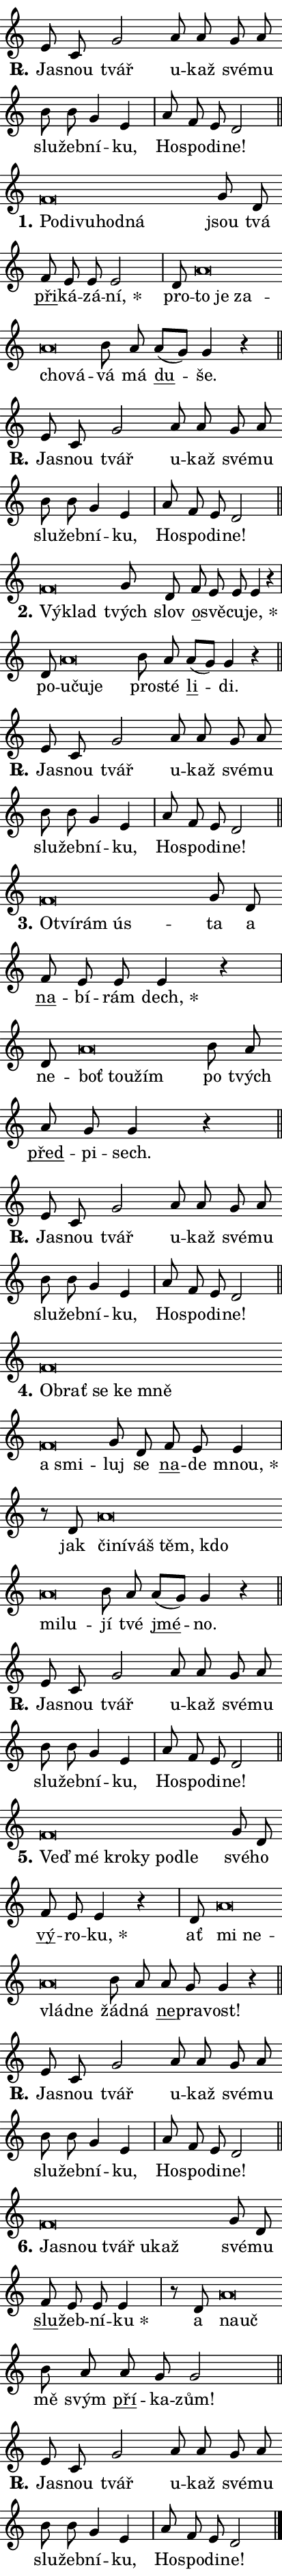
\version "2.22.1"
\header { tagline = "" }
\paper {
  indent = 0\cm
  top-margin = 0\cm
  right-margin = 0\cm
  bottom-margin = 0\cm
  left-margin = 0\cm
  paper-width = 7\cm
  page-breaking = #ly:one-page-breaking
  system-system-spacing.basic-distance = #11
  score-system-spacing.basic-distance = #11
  ragged-last = ##f
}


%% Author: Thomas Morley
%% https://lists.gnu.org/archive/html/lilypond-user/2020-05/msg00002.html
#(define (line-position grob)
"Returns position of @var[grob} in current system:
   @code{'start}, if at first time-step
   @code{'end}, if at last time-step
   @code{'middle} otherwise
"
  (let* ((col (ly:item-get-column grob))
         (ln (ly:grob-object col 'left-neighbor))
         (rn (ly:grob-object col 'right-neighbor))
         (col-to-check-left (if (ly:grob? ln) ln col))
         (col-to-check-right (if (ly:grob? rn) rn col))
         (break-dir-left
           (and
             (ly:grob-property col-to-check-left 'non-musical #f)
             (ly:item-break-dir col-to-check-left)))
         (break-dir-right
           (and
             (ly:grob-property col-to-check-right 'non-musical #f)
             (ly:item-break-dir col-to-check-right))))
        (cond ((eqv? 1 break-dir-left) 'start)
              ((eqv? -1 break-dir-right) 'end)
              (else 'middle))))

#(define (tranparent-at-line-position vctor)
  (lambda (grob)
  "Relying on @code{line-position} select the relevant enry from @var{vctor}.
Used to determine transparency,"
    (case (line-position grob)
      ((end) (not (vector-ref vctor 0)))
      ((middle) (not (vector-ref vctor 1)))
      ((start) (not (vector-ref vctor 2))))))

noteHeadBreakVisibility =
#(define-music-function (break-visibility)(vector?)
"Makes @code{NoteHead}s transparent relying on @var{break-visibility}"
#{
  \override NoteHead.transparent =
    #(tranparent-at-line-position break-visibility)
#})

#(define delete-ledgers-for-transparent-note-heads
  (lambda (grob)
    "Reads whether a @code{NoteHead} is transparent.
If so this @code{NoteHead} is removed from @code{'note-heads} from
@var{grob}, which is supposed to be @code{LedgerLineSpanner}.
As a result ledgers are not printed for this @code{NoteHead}"
    (let* ((nhds-array (ly:grob-object grob 'note-heads))
           (nhds-list
             (if (ly:grob-array? nhds-array)
                 (ly:grob-array->list nhds-array)
                 '()))
           ;; Relies on the transparent-property being done before
           ;; Staff.LedgerLineSpanner.after-line-breaking is executed.
           ;; This is fragile ...
           (to-keep
             (remove
               (lambda (nhd)
                 (ly:grob-property nhd 'transparent #f))
               nhds-list)))
      ;; TODO find a better method to iterate over grob-arrays, similiar
      ;; to filter/remove etc for lists
      ;; For now rebuilt from scratch
      (set! (ly:grob-object grob 'note-heads)  '())
      (for-each
        (lambda (nhd)
          (ly:pointer-group-interface::add-grob grob 'note-heads nhd))
        to-keep))))

hideNotes = {
  \noteHeadBreakVisibility #begin-of-line-visible
}
unHideNotes = {
  \noteHeadBreakVisibility #all-visible
}

% work-around for resetting accidentals
% https://lilypond.org/doc/v2.23/Documentation/notation/displaying-rhythms#unmetered-music
cadenzaMeasure = {
  \cadenzaOff
  \partial 1024 s1024
  \cadenzaOn
}

#(define-markup-command (accent layout props text) (markup?)
  "Underline accented syllable"
  (interpret-markup layout props
    #{\markup \override #'(offset . 4.3) \underline { #text }#}))

responsum = \markup \concat {
  "R" \hspace #-1.05 \path #0.1 #'((moveto 0 0.07) (lineto 0.9 0.8)) \hspace #0.05 "."
}

\layout {
    \context {
        \Staff
        \remove "Time_signature_engraver"
        \override LedgerLineSpanner.after-line-breaking = #delete-ledgers-for-transparent-note-heads
    }
    \context {
        \Voice {
            \override NoteHead.output-attributes = #'((class . "notehead"))
            \override Hairpin.height = #0.55
        }
    }
    \context {
        \Lyrics {
            \override StanzaNumber.output-attributes = #'((class . "stanzanumber"))
            \override LyricSpace.minimum-distance = #0.9
            \override LyricText.font-name = #"TeX Gyre Schola"
            \override LyricText.font-size = 1
            \override StanzaNumber.font-name = #"TeX Gyre Schola Bold"
            \override StanzaNumber.font-size = 1
        }
    }
}

% magnetic-lyrics.ily
%
%   written by
%     Jean Abou Samra <jean@abou-samra.fr>
%     Werner Lemberg <wl@gnu.org>
%
%   adapted by
%     Jiri Hon <jiri.hon@gmail.com>
%
% Version 2022-Apr-15

% https://www.mail-archive.com/lilypond-user@gnu.org/msg149350.html

#(define (Left_hyphen_pointer_engraver context)
   "Collect syllable-hyphen-syllable occurrences in lyrics and store
them in properties.  This engraver only looks to the left.  For
example, if the lyrics input is @code{foo -- bar}, it does the
following.

@itemize @bullet
@item
Set the @code{text} property of the @code{LyricHyphen} grob between
@q{foo} and @q{bar} to @code{foo}.

@item
Set the @code{left-hyphen} property of the @code{LyricText} grob with
text @q{foo} to the @code{LyricHyphen} grob between @q{foo} and
@q{bar}.
@end itemize

Use this auxiliary engraver in combination with the
@code{lyric-@/text::@/apply-@/magnetic-@/offset!} hook."
   (let ((hyphen #f)
         (text #f))
     (make-engraver
      (acknowledgers
       ((lyric-syllable-interface engraver grob source-engraver)
        (set! text grob)))
      (end-acknowledgers
       ((lyric-hyphen-interface engraver grob source-engraver)
        ;(when (not (grob::has-interface grob 'lyric-space-interface))
          (set! hyphen grob)));)
      ((stop-translation-timestep engraver)
       (when (and text hyphen)
         (ly:grob-set-object! text 'left-hyphen hyphen))
       (set! text #f)
       (set! hyphen #f)))))

#(define (lyric-text::apply-magnetic-offset! grob)
   "If the space between two syllables is less than the value in
property @code{LyricText@/.details@/.squash-threshold}, move the right
syllable to the left so that it gets concatenated with the left
syllable.

Use this function as a hook for
@code{LyricText@/.after-@/line-@/breaking} if the
@code{Left_@/hyphen_@/pointer_@/engraver} is active."
   (let ((hyphen (ly:grob-object grob 'left-hyphen #f)))
     (when hyphen
       (let ((left-text (ly:spanner-bound hyphen LEFT)))
         (when (grob::has-interface left-text 'lyric-syllable-interface)
           (let* ((common (ly:grob-common-refpoint grob left-text X))
                  (this-x-ext (ly:grob-extent grob common X))
                  (left-x-ext
                   (begin
                     ;; Trigger magnetism for left-text.
                     (ly:grob-property left-text 'after-line-breaking)
                     (ly:grob-extent left-text common X)))
                  ;; `delta` is the gap width between two syllables.
                  (delta (- (interval-start this-x-ext)
                            (interval-end left-x-ext)))
                  (details (ly:grob-property grob 'details))
                  (threshold (assoc-get 'squash-threshold details 0.2)))
             (when (< delta threshold)
               (let* (;; We have to manipulate the input text so that
                      ;; ligatures crossing syllable boundaries are not
                      ;; disabled.  For languages based on the Latin
                      ;; script this is essentially a beautification.
                      ;; However, for non-Western scripts it can be a
                      ;; necessity.
                      (lt (ly:grob-property left-text 'text))
                      (rt (ly:grob-property grob 'text))
                      (is-space (grob::has-interface hyphen 'lyric-space-interface))
                      (space (if is-space " " ""))
                      (space-markup (grob-interpret-markup grob " "))
                      (space-size (interval-length (ly:stencil-extent space-markup X)))
                      (extra-delta (if is-space space-size 0))
                      ;; Append new syllable.
                      (ltrt-space (if (and (string? lt) (string? rt))
                                (string-append lt space rt)
                                (make-concat-markup (list lt space rt))))
                      ;; Right-align `ltrt` to the right side.
                      (ltrt-space-markup (grob-interpret-markup
                               grob
                               (make-translate-markup
                                (cons (interval-length this-x-ext) 0)
                                (make-right-align-markup ltrt-space)))))
                 (begin
                   ;; Don't print `left-text`.
                   (ly:grob-set-property! left-text 'stencil #f)
                   ;; Set text and stencil (which holds all collected
                   ;; syllables so far) and shift it to the left.
                   (ly:grob-set-property! grob 'text ltrt-space)
                   (ly:grob-set-property! grob 'stencil ltrt-space-markup)
                   (ly:grob-translate-axis! grob (- (- delta extra-delta)) X))))))))))


#(define (lyric-hyphen::displace-bounds-first grob)
   ;; Make very sure this callback isn't triggered too early.
   (let ((left (ly:spanner-bound grob LEFT))
         (right (ly:spanner-bound grob RIGHT)))
     (ly:grob-property left 'after-line-breaking)
     (ly:grob-property right 'after-line-breaking)
     (ly:lyric-hyphen::print grob)))

squashThreshold = #0.4

\layout {
  \context {
    \Lyrics
    \consists #Left_hyphen_pointer_engraver
    \override LyricText.after-line-breaking =
      #lyric-text::apply-magnetic-offset!
    \override LyricHyphen.stencil = #lyric-hyphen::displace-bounds-first
    \override LyricText.details.squash-threshold = \squashThreshold
    \override LyricHyphen.minimum-distance = 0
    \override LyricHyphen.minimum-length = \squashThreshold
  }
}

squash = \override LyricText.details.squash-threshold = 9999
unSquash = \override LyricText.details.squash-threshold = \squashThreshold

left = \override LyricText.self-alignment-X = #LEFT
unLeft = \revert LyricText.self-alignment-X

starOffset = #(lambda (grob) 
                (let ((x_offset (ly:self-alignment-interface::aligned-on-x-parent grob)))
                  (if (= x_offset 0) 0 (+ x_offset 1.2))))

star = #(define-music-function (syllable)(string?)
"Append star separator at the end of a syllable"
#{
  \once \override LyricText.X-offset = #starOffset
  \lyricmode { \markup {
    #syllable
    \override #'((font-name . "TeX Gyre Schola Bold")) \hspace #0.2 \lower #0.65 \larger "*"
  } }
#})

starAccent = #(define-music-function (syllable)(string?)
"Append star separator at the end of a syllable and make accent"
#{
  \once \override LyricText.X-offset = #starOffset
  \lyricmode { \markup {
    \accent #syllable
    \override #'((font-name . "TeX Gyre Schola Bold")) \hspace #0.2 \lower #0.65 \larger "*"
  } }
#})

breath = #(define-music-function (syllable)(string?)
"Append breathing indicator at the end of a syllable"
#{
  \lyricmode { \markup { #syllable "+" } }
#})

optionalBreath = #(define-music-function (syllable)(string?)
"Append optional breathing indicator at the end of a syllable"
#{
  \lyricmode { \markup { #syllable "(+)" } }
#})


\score {
    <<
        \new Voice = "melody" { \cadenzaOn \key c \major \relative { e'8 c g'2 a8 a \bar "" g a \bar "" b b \bar "" g4 e \cadenzaMeasure \bar "|" a8 f e d2 \cadenzaMeasure \bar "||" \break }
\relative { f'\breve*1/16 \hideNotes \breve*1/16 \bar "" \breve*1/16 \bar "" \breve*1/16 \breve*1/16 \bar "" \unHideNotes g8 d \bar "" f e e e2 \cadenzaMeasure \bar "|" d8 a'\breve*1/16 \hideNotes \breve*1/16 \bar "" \breve*1/16 \bar "" \breve*1/16 \breve*1/16 \bar "" \unHideNotes b8 a \bar "" a[( g)] g4 r \cadenzaMeasure \bar "||" \break }
\relative { e'8 c g'2 a8 a \bar "" g a \bar "" b b \bar "" g4 e \cadenzaMeasure \bar "|" a8 f e d2 \cadenzaMeasure \bar "||" \break }
\relative { f'\breve*1/16 \hideNotes \breve*1/16 \bar "" \unHideNotes g8 d \bar "" f e e e4 r \cadenzaMeasure \bar "|" d8 a'\breve*1/16 \hideNotes \breve*1/16 \breve*1/16 \bar "" \unHideNotes b8 a \bar "" a[( g)] g4 r \cadenzaMeasure \bar "||" \break }
\relative { e'8 c g'2 a8 a \bar "" g a \bar "" b b \bar "" g4 e \cadenzaMeasure \bar "|" a8 f e d2 \cadenzaMeasure \bar "||" \break }
\relative { f'\breve*1/16 \hideNotes \breve*1/16 \bar "" \breve*1/16 \breve*1/16 \bar "" \unHideNotes g8 d \bar "" f e e e4 r \cadenzaMeasure \bar "|" d8 a'\breve*1/16 \hideNotes \breve*1/16 \breve*1/16 \bar "" \unHideNotes b8 a \bar "" a g g4 r \cadenzaMeasure \bar "||" \break }
\relative { e'8 c g'2 a8 a \bar "" g a \bar "" b b \bar "" g4 e \cadenzaMeasure \bar "|" a8 f e d2 \cadenzaMeasure \bar "||" \break }
\relative { f'\breve*1/16 \hideNotes \breve*1/16 \bar "" \breve*1/16 \bar "" \breve*1/16 \bar "" \breve*1/16 \bar "" \breve*1/16 \breve*1/16 \bar "" \unHideNotes g8 d \bar "" f e e4 \cadenzaMeasure \bar "|" r8 d8 a'\breve*1/16 \hideNotes \breve*1/16 \bar "" \breve*1/16 \bar "" \breve*1/16 \bar "" \breve*1/16 \bar "" \breve*1/16 \breve*1/16 \bar "" \unHideNotes b8 a \bar "" a[( g)] g4 r \cadenzaMeasure \bar "||" \break }
\relative { e'8 c g'2 a8 a \bar "" g a \bar "" b b \bar "" g4 e \cadenzaMeasure \bar "|" a8 f e d2 \cadenzaMeasure \bar "||" \break }
\relative { f'\breve*1/16 \hideNotes \breve*1/16 \bar "" \breve*1/16 \bar "" \breve*1/16 \bar "" \breve*1/16 \breve*1/16 \bar "" \unHideNotes g8 d \bar "" f e e4 r \cadenzaMeasure \bar "|" d8 a'\breve*1/16 \hideNotes \breve*1/16 \bar "" \breve*1/16 \breve*1/16 \bar "" \unHideNotes b8 a \bar "" a g g4 r \cadenzaMeasure \bar "||" \break }
\relative { e'8 c g'2 a8 a \bar "" g a \bar "" b b \bar "" g4 e \cadenzaMeasure \bar "|" a8 f e d2 \cadenzaMeasure \bar "||" \break }
\relative { f'\breve*1/16 \hideNotes \breve*1/16 \bar "" \breve*1/16 \bar "" \breve*1/16 \breve*1/16 \bar "" \unHideNotes g8 d \bar "" f e e e4 \cadenzaMeasure \bar "|" r8 d8 a'\breve*1/16 \hideNotes \breve*1/16 \bar "" \unHideNotes b8 a \bar "" a g g2 \cadenzaMeasure \bar "||" \break }
\relative { e'8 c g'2 a8 a \bar "" g a \bar "" b b \bar "" g4 e \cadenzaMeasure \bar "|" a8 f e d2 \cadenzaMeasure \bar "||" \break } \bar "|." }
        \new Lyrics \lyricsto "melody" { \lyricmode { \set stanza = \responsum
Ja -- snou tvář u -- kaž své -- mu slu -- žeb -- ní -- ku, Ho -- spo -- di -- ne!
\set stanza = "1."
\left Po -- \squash di -- vu -- hod -- ná \unLeft \unSquash jsou tvá \markup \accent při -- ká -- zá -- \star ní, pro -- \left to \squash je za -- cho -- vá -- \unLeft \unSquash vá má \markup \accent du -- še.
\set stanza = \responsum
Ja -- snou tvář u -- kaž své -- mu slu -- žeb -- ní -- ku, Ho -- spo -- di -- ne!
\set stanza = "2."
\left Vý -- \squash klad \unLeft \unSquash tvých slov \markup \accent o -- svě -- cu -- \star je, po -- \left u -- \squash ču -- je \unLeft \unSquash pro -- sté \markup \accent li -- di.
\set stanza = \responsum
Ja -- snou tvář u -- kaž své -- mu slu -- žeb -- ní -- ku, Ho -- spo -- di -- ne!
\set stanza = "3."
\left O -- \squash tví -- rám ús -- \unLeft \unSquash ta a \markup \accent na -- bí -- rám \star dech, ne -- \left boť \squash tou -- žím \unLeft \unSquash po tvých \markup \accent před -- pi -- sech.
\set stanza = \responsum
Ja -- snou tvář u -- kaž své -- mu slu -- žeb -- ní -- ku, Ho -- spo -- di -- ne!
\set stanza = "4."
\left O -- \squash brať se ke mně a smi -- \unLeft \unSquash luj se \markup \accent na -- de \star mnou, jak \left či -- \squash ní -- váš těm, kdo mi -- lu -- \unLeft \unSquash jí tvé \markup \accent jmé -- no.
\set stanza = \responsum
Ja -- snou tvář u -- kaž své -- mu slu -- žeb -- ní -- ku, Ho -- spo -- di -- ne!
\set stanza = "5."
\left Veď \squash mé kro -- ky pod -- le \unLeft \unSquash své -- ho \markup \accent vý -- ro -- \star ku, ať \left mi \squash ne -- vlád -- ne \unLeft \unSquash žád -- ná \markup \accent ne -- pra -- vost!
\set stanza = \responsum
Ja -- snou tvář u -- kaž své -- mu slu -- žeb -- ní -- ku, Ho -- spo -- di -- ne!
\set stanza = "6."
\left Ja -- \squash snou tvář u -- kaž \unLeft \unSquash své -- mu \markup \accent slu -- žeb -- ní -- \star ku a \left na -- \squash uč \unLeft \unSquash mě svým \markup \accent pří -- ka -- zům!
\set stanza = \responsum
Ja -- snou tvář u -- kaž své -- mu slu -- žeb -- ní -- ku, Ho -- spo -- di -- ne! } }
    >>
    \layout {}
}
